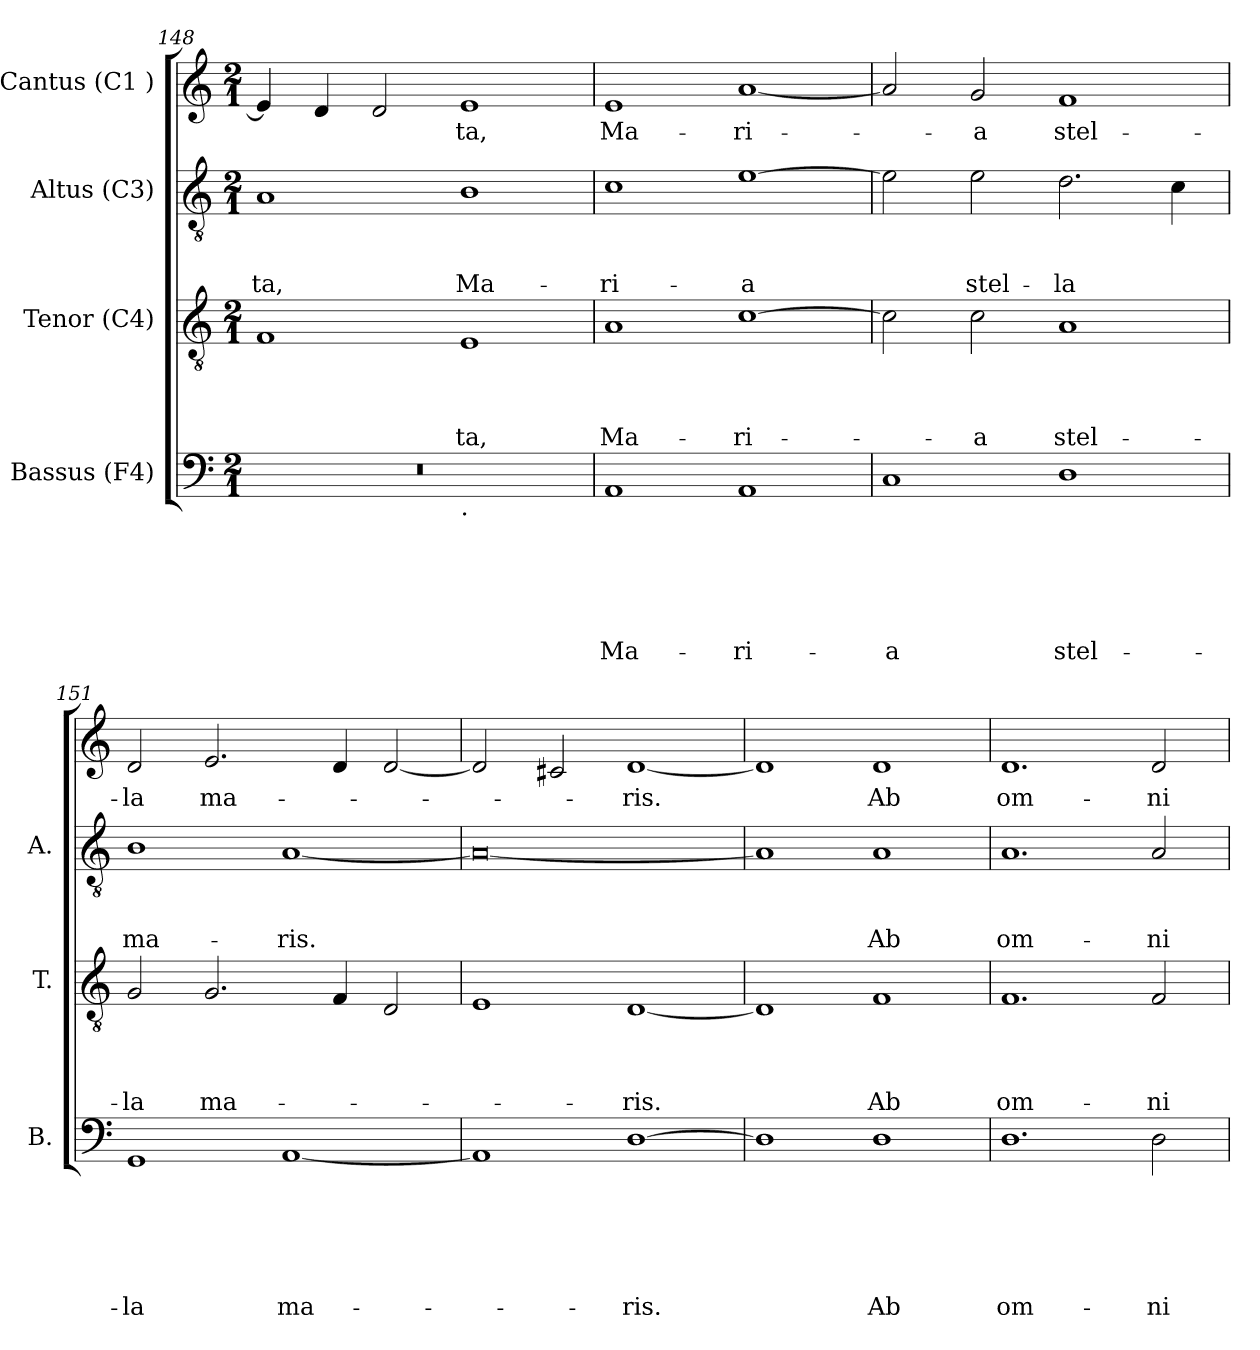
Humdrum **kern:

**kern	**text	**text	**text	**text	**text	**text	**kern	**text	**text	**text	**text	**kern	**text	**text	**text	**kern	**text
*part4	*part4	*part4	*part4	*part4	*part4	*part4	*part3	*part3	*part3	*part3	*part3	*part2	*part2	*part2	*part2	*part1	*part1
*staff4	*staff4	*staff4	*staff4	*staff4	*staff4	*staff4	*staff3	*staff3	*staff3	*staff3	*staff3	*staff2	*staff2	*staff2	*staff2	*staff1	*staff1
*I"Bassus (F4)	*	*	*	*	*	*	*I"Tenor (C4)	*	*	*	*	*I"Altus (C3)	*	*	*	*I"Cantus (C1 )	*
*I'B.	*	*	*	*	*	*	*I'T.	*	*	*	*	*I'A.	*	*	*	*	*
*clefF4	*	*	*	*	*	*	*clefGv2	*	*	*	*	*clefGv2	*	*	*	*clefG2	*
*k[]	*	*	*	*	*	*	*k[]	*	*	*	*	*k[]	*	*	*	*k[]	*
*C:	*	*	*	*	*	*	*C:	*	*	*	*	*C:	*	*	*	*C:	*
*M2/1	*	*	*	*	*	*	*M2/1	*	*	*	*	*M2/1	*	*	*	*M2/1	*
=148	=148	=148	=148	=148	=148	=148	=148	=148	=148	=148	=148	=148	=148	=148	=148	=148	=148
!	!	!	!	!	!	!	!	!	!	!	!	!	!	!	!LO:LY:b	!	!
*^	*	*	*	*	*	*	*	*	*	*	*	*	*	*	*	*	*
0r	1ryy	.	.	.	.	.	.	1F	.	.	.	.	1A	.	.	-ta,	4e/]	.
.	.	.	.	.	.	.	.	.	.	.	.	.	.	.	.	.	4d/	.
.	.	.	.	.	.	.	.	.	.	.	.	.	.	.	.	.	2d/	.
!	!LO:TX:b:t=.	!	!	!	!	!	!	!	!	!	!	!	!	!	!	!	!	!
!	!	!	!	!	!	!	!	!	!	!	!	!LO:LY:b	!	!	!	!LO:LY:b	!	!LO:LY:b
.	1ryy	.	.	.	.	.	.	1E	.	.	.	-ta,	1B	.	.	Ma-	1e	-ta,
=149	=149	=149	=149	=149	=149	=149	=149	=149	=149	=149	=149	=149	=149	=149	=149	=149	=149	=149
!	!	!	!	!	!	!	!LO:LY:b	!	!	!	!	!LO:LY:b	!	!	!	!LO:LY:b	!	!LO:LY:b
*v	*v	*	*	*	*	*	*	*	*	*	*	*	*	*	*	*	*	*
1AA	.	.	.	.	.	Ma-	1A	.	.	.	Ma-	1c	.	.	-ri-	1e	Ma-
!	!	!	!	!	!	!LO:LY:b	!	!	!	!	!LO:LY:b:rj	!	!	!	!LO:LY:b:rj	!	!LO:LY:b
1AA	.	.	.	.	.	-ri-	[>1c	.	.	.	-ri-	[>1e	.	.	-a	[<1a	-ri-
=150	=150	=150	=150	=150	=150	=150	=150	=150	=150	=150	=150	=150	=150	=150	=150	=150	=150
!	!	!	!	!	!	!LO:LY:b:rj	!	!	!	!	!	!	!	!	!	!	!
1C	.	.	.	.	.	-a	2c\]	.	.	.	.	2e\]	.	.	.	2a/]	.
!	!	!	!	!	!	!	!	!	!	!	!LO:LY:b:rj	!	!	!	!LO:LY:b	!	!LO:LY:b
.	.	.	.	.	.	.	2c\	.	.	.	-a	2e\	.	.	stel-	2g/	-a
!	!	!	!	!	!	!LO:LY:b	!	!	!	!	!LO:LY:b	!	!	!	!LO:LY:b	!	!LO:LY:b
1D	.	.	.	.	.	stel-	1A	.	.	.	stel-	2.d\	.	.	-la	1f	stel-
.	.	.	.	.	.	.	.	.	.	.	.	4c\	.	.	.	.	.
!!LO:LB:g=z
=151	=151	=151	=151	=151	=151	=151	=151	=151	=151	=151	=151	=151	=151	=151	=151	=151	=151
!	!	!	!	!	!	!LO:LY:b	!	!	!	!	!LO:LY:b:rj	!	!	!	!LO:LY:b	!	!LO:LY:b
1GG	.	.	.	.	.	-la	2G/	.	.	.	-la	1B	.	.	ma-	2d/	-la
!	!	!	!	!	!	!	!	!	!	!	!LO:LY:b	!	!	!	!	!	!LO:LY:b
.	.	.	.	.	.	.	2.G/	.	.	.	ma-	.	.	.	.	2.e/	ma-
!	!	!	!	!	!	!LO:LY:b	!	!	!	!	!	!	!	!	!LO:LY:b	!	!
[<1AA	.	.	.	.	.	ma-	.	.	.	.	.	[<1A	.	.	-ris.	.	.
.	.	.	.	.	.	.	4F/	.	.	.	.	.	.	.	.	4d/	.
.	.	.	.	.	.	.	2D/	.	.	.	.	.	.	.	.	[<2d/	.
=152	=152	=152	=152	=152	=152	=152	=152	=152	=152	=152	=152	=152	=152	=152	=152	=152	=152
1AA]	.	.	.	.	.	.	1E	.	.	.	.	0A_	.	.	.	2d/]	.
.	.	.	.	.	.	.	.	.	.	.	.	.	.	.	.	2c#/	.
!	!	!	!	!	!	!LO:LY:b	!	!	!	!	!LO:LY:b	!	!	!	!	!	!LO:LY:b
[>1D	.	.	.	.	.	-ris.	[<1D	.	.	.	-ris.	.	.	.	.	[<1d	-ris.
=153	=153	=153	=153	=153	=153	=153	=153	=153	=153	=153	=153	=153	=153	=153	=153	=153	=153
1D]	.	.	.	.	.	.	1D]	.	.	.	.	1A]	.	.	.	1d]	.
!	!	!	!	!	!	!LO:LY:b	!	!	!	!	!LO:LY:b:rj	!	!	!	!LO:LY:b	!	!LO:LY:b
1D	.	.	.	.	.	Ab	1F	.	.	.	Ab	1A	.	.	Ab	1d	Ab
=154	=154	=154	=154	=154	=154	=154	=154	=154	=154	=154	=154	=154	=154	=154	=154	=154	=154
!	!	!	!	!	!	!LO:LY:b	!	!	!	!	!LO:LY:b	!	!	!	!LO:LY:b	!	!LO:LY:b
1.D	.	.	.	.	.	om-	1.F	.	.	.	om-	1.A	.	.	om-	1.d	om-
!	!	!	!	!	!	!LO:LY:b	!	!	!	!	!LO:LY:b:rj	!	!	!	!LO:LY:b	!	!LO:LY:b
2D\	.	.	.	.	.	-ni	2F/	.	.	.	-ni	2A/	.	.	-ni	2d/	-ni
=	=	=	=	=	=	=	=	=	=	=	=	=	=	=	=	=	=
*-	*-	*-	*-	*-	*-	*-	*-	*-	*-	*-	*-	*-	*-	*-	*-	*-	*-
